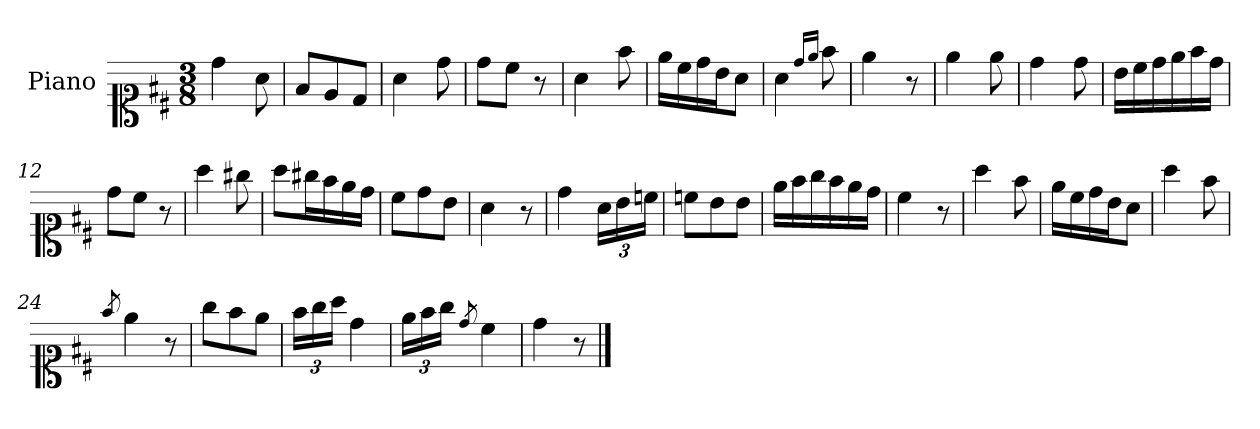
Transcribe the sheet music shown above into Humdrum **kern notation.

**kern
*part1
*staff1
*I"Piano
*I'Pno.
*clefC1
*k[f#c#]
*M3/8
=1
4dd\
8a\
=2
8f#/L
8e/
8d/J
=3
4a\
8dd\
=4
8dd\L
8cc#\J
8r
=5
4a\
8ff#\
=6
16ee\LL
16cc#\
16dd\
16b\J
8a\J
=7
4a\
16qdd/LL
16qee/JJ
8ff#\
=8
4ee\
8r
!!LO:LB:g=z
=9
4ee\
8ee\
=10
4dd\
8dd\
=11
16b\LL
16cc#\
16dd\
16ee\
16ff#\
16dd\JJ
=12
8dd\L
8cc#\J
8r
=13
4aa\
8gg#X\
=14
8aa\L
16gg#X\L
16ff#\
16ee\
16dd\JJ
=15
8cc#\L
8dd\
8b\J
!!LO:LB:g=z
=16
4a\
8r
=17
4dd\
*Xbrackettup
24a\LL
24b\
24ccn\JJ
=18
8ccn\L
8b\
8b\J
=19
16ee\LL
16ff#\
16gg\
16ff#\
16ee\
16dd\JJ
=20
4cc#\
8r
=21
4aa\
8ff#\
=22
16ee\LL
16cc#\
16dd\
16b\J
8a\J
!!LO:LB:g=z
=23
4aa\
8ff#\
=24
8qff#/
4ee\
8r
=25
8gg\L
8ff#\
8ee\J
=26
24ff#\LL
24gg\
24aa\JJ
4dd\
=27
24ee\LL
24ff#\
24gg\JJ
8qdd/
4cc#\
=28
4dd\
8r
==
*-
